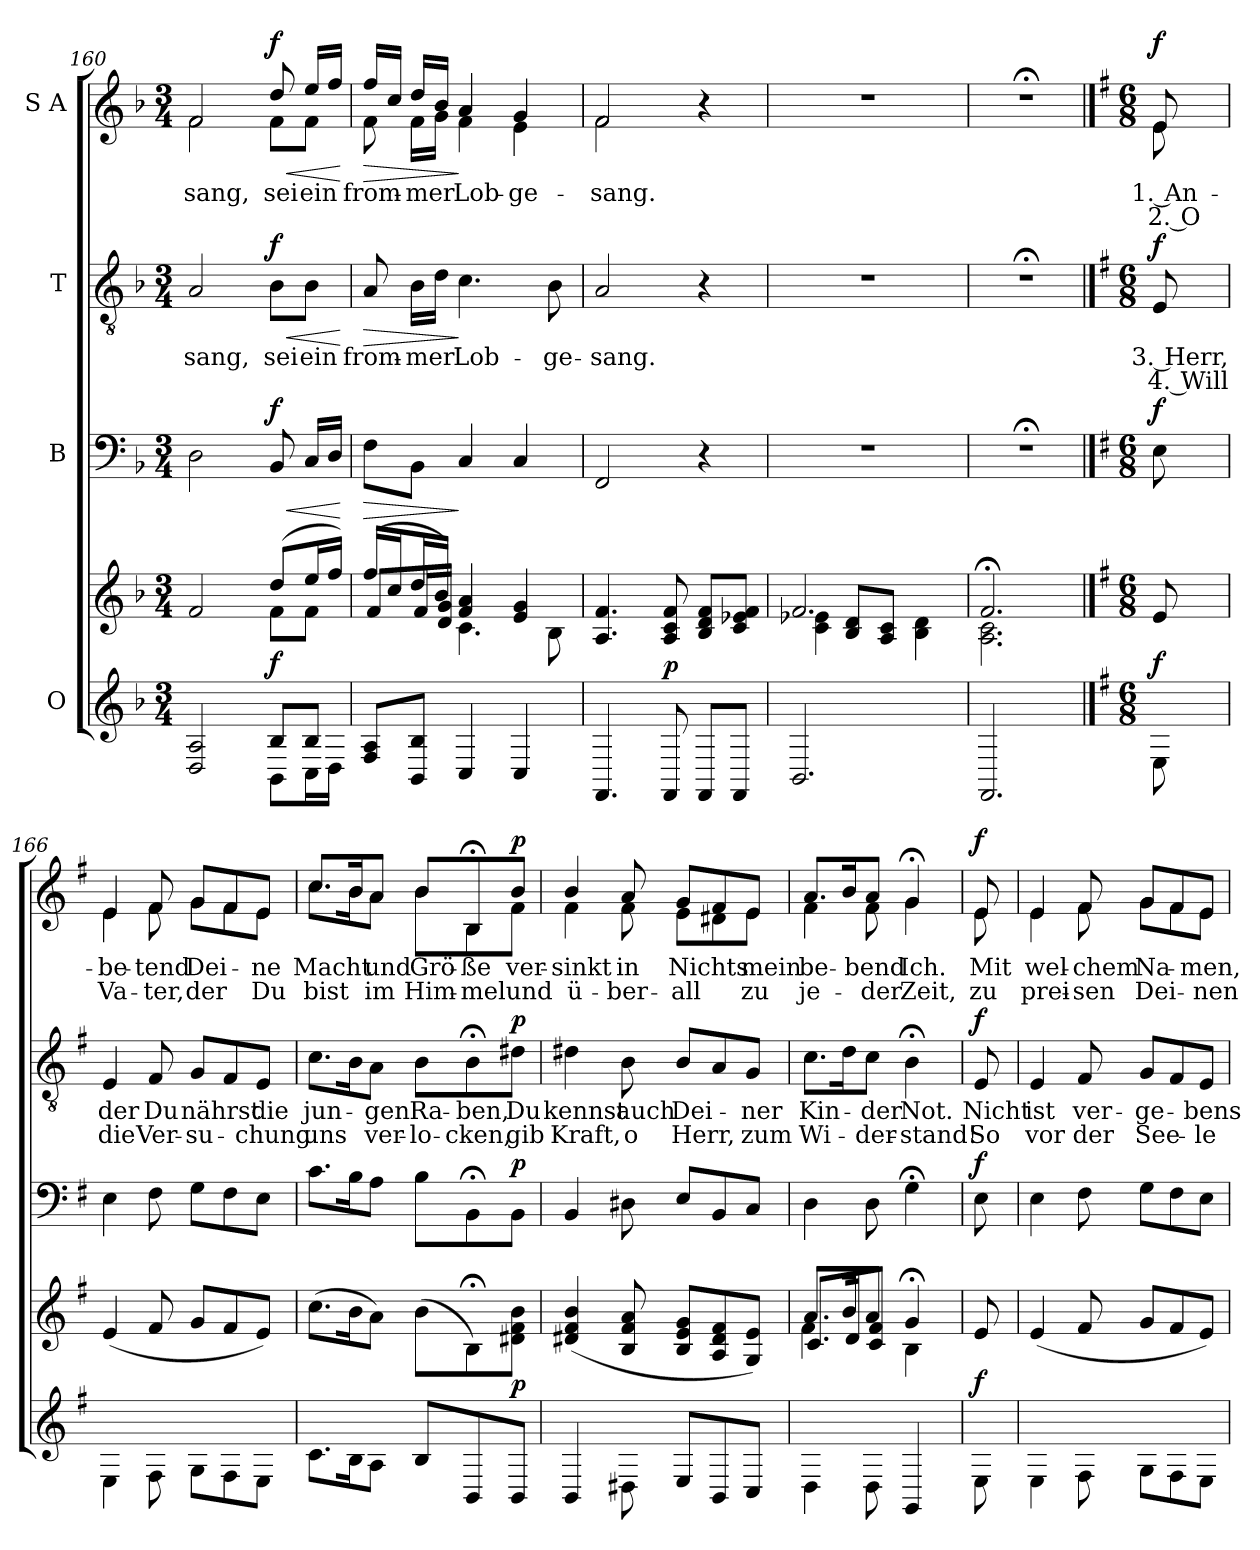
**kern	**kern	**dynam	**kern	**dynam	**kern	**text	**text	**dynam	**kern	**text	**text	**dynam
*part4	*part4	*part4	*part3	*part3	*part2	*part2	*part2	*part2	*part1	*part1	*part1	*part1
*staff5	*staff4	*staff4/5	*staff3	*staff3	*staff2	*staff2	*staff2	*staff2	*staff1	*staff1	*staff1	*staff1
*I"O	*	*	*I"B	*	*I"T	*	*	*	*I"S A	*	*	*
!!LO:LB:g=z
*clefG2	*clefG2	*	*clefF4	*	*clefGv2	*	*	*	*clefG2	*	*	*
*k[b-]	*k[b-]	*	*k[b-]	*	*k[b-]	*	*	*	*k[b-]	*	*	*
*M3/4	*M3/4	*	*M3/4	*	*M3/4	*	*	*	*M3/4	*	*	*
=160	=160	=160	=160	=160	=160	=160	=160	=160	=160	=160	=160	=160
*^	*^	*	*	*	*	*	*	*	*	*	*	*
!	!	!	!	!	!	!	!	!LO:LY:b	!	!	!	!LO:LY:b	!	!
*	*	*	*	*	*	*	*	*	*	*	*^	*	*	*
2D/ 2A/	2ryy	2f/	2ryy	.	2D\	.	2A/	-sang,	.	.	2f/	2f\	-sang,	.	.
!	!	!	!	!LO:DY:a=2	!	!LO:HP:b	!	!LO:LY:b	!	!LO:HP:b	!	!	!LO:LY:b	!	!LO:HP:b
!	!	!	!	!	!	!LO:DY:n=1:a	!	!	!	!LO:DY:n=1:a	!	!	!	!	!LO:DY:n=1:a
8B-/L	8BB-\L	(>8dd/L	8f\L	f	8BB-/	< f	8B-\L	sei	.	< f	8dd/	8f\L	sei	.	< f
!	!	!	!	!	!	!	!	!LO:LY:b	!	!	!	!	!LO:LY:b	!	!
8B-/J	16C\L	16ee/L	8f\J	.	16C/LL	.	8B-\J	ein	.	.	16ee/LL	8f\J	ein	.	.
.	16D\JJ	16ff/JJ)	.	.	16D/JJ	.	.	.	.	.	16ff/JJ	.	.	.	.
*v	*v	*	*	*	*	*	*	*	*	*	*v	*v	*	*	*
*	*v	*v	*	*	*	*	*	*	*	*	*	*	*
.	.	.	.	[	.	.	.	[	.	.	.	[
=161	=161	=161	=161	=161	=161	=161	=161	=161	=161	=161	=161	=161
*	*^	*	*	*	*	*	*	*	*	*	*	*
!	!	!	!	!	!LO:HP:b	!	!LO:LY:b	!	!LO:HP:b	!	!LO:LY:b	!	!LO:HP:b
*	*	*	*	*	*	*	*	*	*	*^	*	*	*
8F/ 8A/L	(>16ff/LL	8f/L	.	8F\L	>	8A/	from-	.	>	16ff/LL	8f\	from-	.	>
.	16cc/J	.	.	.	.	.	.	.	.	16cc/JJ	.	.	.	.
!	!	!	!	!	!	!	!LO:LY:b	!	!	!	!	!LO:LY:b	!	!
8BB-/ 8B-/J	16dd/L	16f/L	.	8BB-\J	.	16B-\LL	-mer	.	.	16dd/LL	16f\LL	-mer	.	.
.	16b-/JJ)	16d/ 16g/JJ	.	.	.	16d\JJ	.	.	.	16b-/JJ	16g\JJ	.	.	.
!	!	!	!	!	!	!	!LO:LY:b	!	!	!	!	!LO:LY:b	!	!
4C/	4f/ 4a/	4.c\	.	4C/	]	4.c\	Lob-	.	]	4a/	4f\	Lob-	.	]
!	!	!	!	!	!	!	!	!	!	!	!	!LO:LY:b	!	!
4C/	4e/ 4g/	.	.	4C/	.	.	.	.	.	4g/	4e\	-ge-	.	.
!	!	!	!	!	!	!	!LO:LY:b	!	!	!	!	!	!	!
.	.	8B-\	.	.	.	8B-\	-ge-	.	.	.	.	.	.	.
=162	=162	=162	=162	=162	=162	=162	=162	=162	=162	=162	=162	=162	=162	=162
!	!	!	!	!	!	!	!LO:LY:b	!	!	!	!	!LO:LY:b	!	!
*	*v	*v	*	*	*	*	*	*	*	*	*	*	*	*
4.FF/	4.A/ 4.f/	.	2FF/	.	2A/	-sang.	.	.	2f/	2f\	-sang.	.	.
!	!	!LO:DY:a=2	!	!	!	!	!	!	!	!	!	!	!
8FF/	8A/ 8c/ 8f/	p	.	.	.	.	.	.	.	.	.	.	.
8FF/L	8B-/ 8d/ 8f/L	.	4r	.	4r	.	.	.	4r	4ryy	.	.	.
8FF/J	8c/ 8e-X/ 8f/J	.	.	.	.	.	.	.	.	.	.	.	.
*	*	*	*	*	*	*	*	*	*v	*v	*	*	*
=163	=163	=163	=163	=163	=163	=163	=163	=163	=163	=163	=163	=163
*	*^	*	*	*	*	*	*	*	*	*	*	*
2.BB-/	2.f/	4c\ 4e-X\	.	2.r	.	2.r	.	.	.	2.r	.	.	.
.	.	8B-/ 8d/L	.	.	.	.	.	.	.	.	.	.	.
.	.	8A/ 8c/J	.	.	.	.	.	.	.	.	.	.	.
.	.	4B-\ 4d\	.	.	.	.	.	.	.	.	.	.	.
=164	=164	=164	=164	=164	=164	=164	=164	=164	=164	=164	=164	=164	=164
2.FF/	2.f;</	2.A\ 2.c\	.	2.r;<	.	2.r;<	.	.	.	2.r;<	.	.	.
*	*v	*v	*	*	*	*	*	*	*	*	*	*	*
!!LO:PB:g=z
==165	==165	==165	==165	==165	==165	==165	==165	==165	==165	==165	==165	==165
*k[f#]	*k[f#]	*	*k[f#]	*	*k[f#]	*	*	*	*k[f#]	*	*	*
*M6/8	*M6/8	*	*M6/8	*	*M6/8	*	*	*	*M6/8	*	*	*
*	*^	*	*	*	*	*	*	*	*	*	*	*
!	!	!	!	!	!	!	!	!	!	!LO:TX:a:B:t=Mäßig	!	!	!
!	!	!	!	!	!	!	!	!	!	!LO:TX:a:t=Anhang&colon; Das Gebet des Herrn	!	!	!
!	!	!	!LO:DY:a=2	!	!LO:DY:a	!	!LO:LY:b	!LO:LY:b	!LO:DY:a	!	!LO:LY:b	!LO:LY:b	!LO:DY:a
*	*v	*v	*	*	*	*	*	*	*	*^	*	*	*
8E\	8e/	f	8E\	f	8E/	3. Herr,	4. Will	f	8e/	8e\	1. An-	2. O	f
=166	=166	=166	=166	=166	=166	=166	=166	=166	=166	=166	=166	=166	=166
!	!	!	!	!	!	!LO:LY:b	!LO:LY:b	!	!	!	!LO:LY:b	!LO:LY:b	!
4E\	(<4e/	.	4E\	.	4E/	der	die	.	4e/	4e\	-be-	Va-	.
!	!	!	!	!	!	!LO:LY:b	!LO:LY:b	!	!	!	!LO:LY:b	!LO:LY:b	!
8F#\	8f#/	.	8F#\	.	8F#/	Du	Ver-	.	8f#/	8f#\	-tend	-ter,	.
!	!	!	!	!	!	!LO:LY:b	!LO:LY:b	!	!	!	!LO:LY:b	!LO:LY:b	!
8G\L	8g/L	.	8G\L	.	8G/L	nährst	-su-	.	8g/L	8g\L	Dei-	der	.
8F#\	8f#/	.	8F#\	.	8F#/	.	.	.	8f#/	8f#\	.	.	.
!	!	!	!	!	!	!LO:LY:b	!LO:LY:b	!	!	!	!LO:LY:b	!LO:LY:b	!
8E\J	8e/J)	.	8E\J	.	8E/J	die	-chung	.	8e/J	8e\J	-ne	Du	.
=167	=167	=167	=167	=167	=167	=167	=167	=167	=167	=167	=167	=167	=167
!	!	!	!	!	!	!LO:LY:b	!LO:LY:b	!	!	!	!LO:LY:b	!LO:LY:b	!
8.c\L	(>8.cc\L	.	8.c\L	.	8.c\L	jun-	uns	.	8.cc/L	8.cc\L	Macht	bist	.
16B\K	16b\K	.	16B\K	.	16B\K	.	.	.	16b/K	16b\K	.	.	.
!	!	!	!	!	!	!LO:LY:b	!LO:LY:b	!	!	!	!LO:LY:b	!LO:LY:b	!
8A\J	8a\J)	.	8A\J	.	8A\J	-gen	ver-	.	8a/J	8a\J	und	im	.
!	!	!	!	!	!	!LO:LY:b	!LO:LY:b	!	!	!	!LO:LY:b	!LO:LY:b	!
8B/L	(>8b\L	.	8B\L	.	8B\L	Ra-	-lo-	.	8b/L	8b\L	Grö-	Him-	.
!	!	!	!	!	!	!LO:LY:b	!LO:LY:b	!	!	!	!LO:LY:b	!LO:LY:b	!
8BB/	8B;<\)	.	8BB;<\	.	8B;<\	-ben,	-cken,	.	8B;</	8B\	-ße	-mel	.
!	!	!LO:DY:a=2	!	!LO:DY:a	!	!LO:LY:b	!LO:LY:b	!LO:DY:a	!	!	!LO:LY:b	!LO:LY:b	!LO:DY:a
8BB/J	8d#X\ 8f#\ 8b\J	p	8BB\J	p	8d#X\J	Du	gib	p	8b/J	8f#\J	ver-	und	p
=168	=168	=168	=168	=168	=168	=168	=168	=168	=168	=168	=168	=168	=168
!	!	!	!	!	!	!LO:LY:b	!LO:LY:b	!	!	!	!LO:LY:b	!LO:LY:b	!
4BB/	(<4d#X/ 4f#/ 4b/	.	4BB/	.	4d#X\	kennst	Kraft,	.	4b/	4f#\	-sinkt	ü-	.
!	!	!	!	!	!	!LO:LY:b	!LO:LY:b	!	!	!	!LO:LY:b	!LO:LY:b	!
8D#X\	8B/ 8f#/ 8a/	.	8D#X\	.	8B\	auch	o	.	8a/	8f#\	in	-ber-	.
!	!	!	!	!	!	!LO:LY:b	!LO:LY:b	!	!	!	!LO:LY:b	!LO:LY:b	!
8E/L	8B/ 8e/ 8g/L	.	8E/L	.	8B/L	Dei-	Herr,	.	8g/L	8e\L	-Nichts	-all	.
8BB/	8A/ 8d#/ 8f#/	.	8BB/	.	8A/	.	.	.	8f#/	8d#X\	.	.	.
!	!	!	!	!	!	!LO:LY:b	!LO:LY:b	!	!	!	!LO:LY:b	!LO:LY:b	!
8C/J	8G/ 8e/J)	.	8C/J	.	8G/J	-ner	zum	.	8e/J	8e\J	mein	zu	.
=169	=169	=169	=169	=169	=169	=169	=169	=169	=169	=169	=169	=169	=169
*	*^	*	*	*	*	*	*	*	*	*	*	*	*
*	*	*^	*	*	*	*	*	*	*	*	*	*	*	*
!	!	!	!	!	!	!	!	!LO:LY:b	!LO:LY:b	!	!	!	!LO:LY:b	!LO:LY:b	!
4D\	8.a/L	8.c/L	4f#\	.	4D\	.	8.c\L	Kin-	Wi-	.	8.a/L	4f#\	be-	je-	.
.	16b/K	16d/K	.	.	.	.	16d\K	.	.	.	16b/K	.	.	.	.
!	!	!	!	!	!	!	!	!LO:LY:b	!LO:LY:b	!	!	!	!LO:LY:b	!LO:LY:b	!
8D\	8a/J	8c/ 8f#/J	4.ryy	.	8D\	.	8c\J	der	-der-	.	8a/J	8f#\	-bend	-der	.
!	!	!	!	!	!	!	!	!LO:LY:b	!LO:LY:b	!	!	!	!LO:LY:b	!LO:LY:b	!
4GG/	4g;</	4B\	.	.	4G;<\	.	4B;<\	Not.	-stand!	.	4g;</	4g\	Ich.	Zeit,	.
*	*	*v	*v	*	*	*	*	*	*	*	*	*	*	*	*
!!LO:LB:g=z	!!
=169X10	=169X10	=169X10	=169X10	=169X10	=169X10	=169X10	=169X10	=169X10	=169X10	=169X10	=169X10	=169X10	=169X10	=169X10
!	!	!	!LO:DY:a=2	!	!LO:DY:a	!	!LO:LY:b	!LO:LY:b	!LO:DY:a	!	!	!LO:LY:b	!LO:LY:b	!LO:DY:a
*	*v	*v	*	*	*	*	*	*	*	*	*	*	*	*
8E\	8e/	f	8E\	f	8E/	Nicht	So	f	8e/	8e\	Mit	zu	f
=170	=170	=170	=170	=170	=170	=170	=170	=170	=170	=170	=170	=170	=170
!	!	!	!	!	!	!LO:LY:b	!LO:LY:b	!	!	!	!LO:LY:b	!LO:LY:b	!
4E\	(<4e/	.	4E\	.	4E/	ist	vor	.	4e/	4e\	wel-	prei-	.
!	!	!	!	!	!	!LO:LY:b	!LO:LY:b	!	!	!	!LO:LY:b	!LO:LY:b	!
8F#\	8f#/	.	8F#\	.	8F#/	ver-	der	.	8f#/	8f#\	-chem	-sen	.
!	!	!	!	!	!	!LO:LY:b	!LO:LY:b	!	!	!	!LO:LY:b	!LO:LY:b	!
8G\L	8g/L	.	8G\L	.	8G/L	-ge-	See-	.	8g/L	8g\L	Na-	Dei-	.
8F#\	8f#/	.	8F#\	.	8F#/	.	.	.	8f#/	8f#\	.	.	.
!	!	!	!	!	!	!LO:LY:b	!LO:LY:b	!	!	!	!LO:LY:b	!LO:LY:b	!
8E\J	8e/J)	.	8E\J	.	8E/J	-bens	-le	.	8e/J	8e\J	-men,	-nen	.
*	*	*	*	*	*	*	*	*	*v	*v	*	*	*
=	=	=	=	=	=	=	=	=	=	=	=	=
*-	*-	*-	*-	*-	*-	*-	*-	*-	*-	*-	*-	*-
